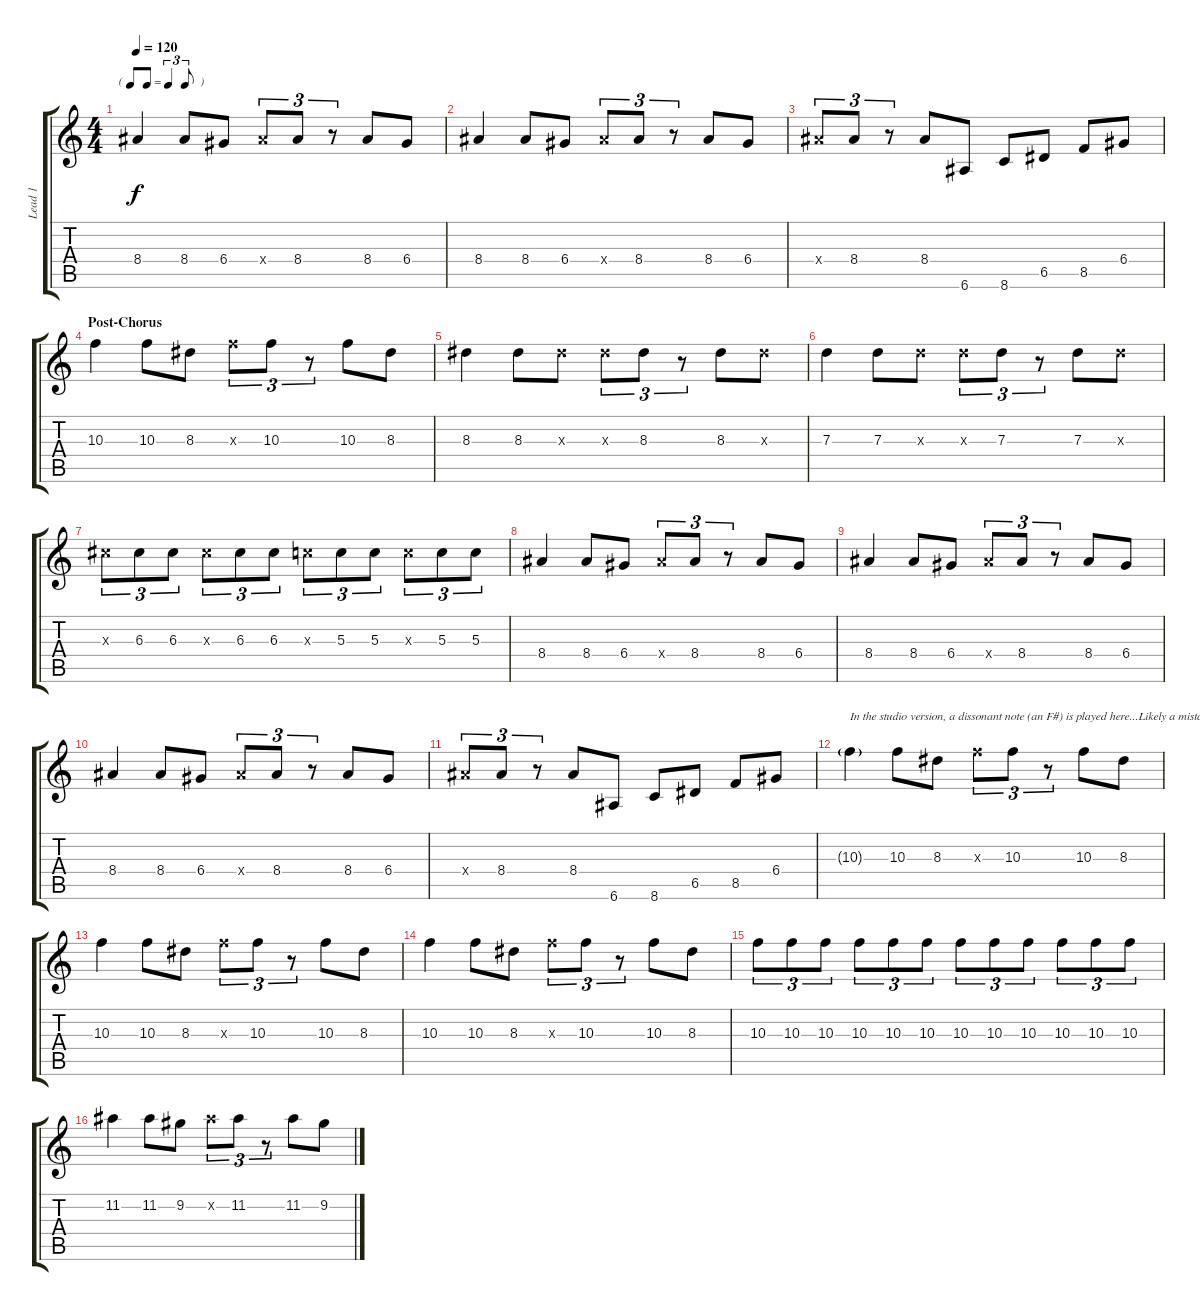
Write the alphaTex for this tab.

\track ("Lead 1" "Lead 1") {instrument distortionguitar}
\staff {score tabs}
\tuning (E4 B3 G3 D3 A2 E2) {hide}
\ts (4 4)
\tf triplet8th
\tempo 120
\clef g2
\ks c
8.4.4{dy f} 8.4.8 6.4.8 8.4{x}.8{tu (3 2)} 8.4.8{tu (3 2)} r.8{tu (3 2)} 8.4.8 6.4.8 |
8.4.4 8.4.8 6.4.8 8.4{x}.8{tu (3 2)} 8.4.8{tu (3 2)} r.8{tu (3 2)} 8.4.8 6.4.8 |
8.4{x}.8{tu (3 2)} 8.4.8{tu (3 2)} r.8{tu (3 2)} 8.4.8 6.6.8 8.6.8 6.5.8 8.5.8 6.4.8 |
\section ("" "Post-Chorus")
10.3.4 10.3.8 8.3.8 10.3{x}.8{tu (3 2)} 10.3.8{tu (3 2)} r.8{tu (3 2)} 10.3.8 8.3.8 |
8.3.4 8.3.8 8.3{x}.8 8.3{x}.8{tu (3 2)} 8.3.8{tu (3 2)} r.8{tu (3 2)} 8.3.8 8.3{x}.8 |
7.3.4 7.3.8 7.3{x}.8 7.3{x}.8{tu (3 2)} 7.3.8{tu (3 2)} r.8{tu (3 2)} 7.3.8 7.3{x}.8 |
6.3{x}.8{tu (3 2)} 6.3.8{tu (3 2)} 6.3.8{tu (3 2)} 6.3{x}.8{tu (3 2)} 6.3.8{tu (3 2)} 6.3.8{tu (3 2)} 5.3{x}.8{tu (3 2)} 5.3.8{tu (3 2)} 5.3.8{tu (3 2)} 5.3{x}.8{tu (3 2)} 5.3.8{tu (3 2)} 5.3.8{tu (3 2)} |
8.4.4 8.4.8 6.4.8 8.4{x}.8{tu (3 2)} 8.4.8{tu (3 2)} r.8{tu (3 2)} 8.4.8 6.4.8 |
8.4.4 8.4.8 6.4.8 8.4{x}.8{tu (3 2)} 8.4.8{tu (3 2)} r.8{tu (3 2)} 8.4.8 6.4.8 |
8.4.4 8.4.8 6.4.8 8.4{x}.8{tu (3 2)} 8.4.8{tu (3 2)} r.8{tu (3 2)} 8.4.8 6.4.8 |
8.4{x}.8{tu (3 2)} 8.4.8{tu (3 2)} r.8{tu (3 2)} 8.4.8 6.6.8 8.6.8 6.5.8 8.5.8 6.4.8 |
10.3{g}.4{txt "In the studio version, a dissonant note (an F#) is played here...Likely a mistake"} 10.3.8 8.3.8 10.3{x}.8{tu (3 2)} 10.3.8{tu (3 2)} r.8{tu (3 2)} 10.3.8 8.3.8 |
10.3.4 10.3.8 8.3.8 10.3{x}.8{tu (3 2)} 10.3.8{tu (3 2)} r.8{tu (3 2)} 10.3.8 8.3.8 |
10.3.4 10.3.8 8.3.8 10.3{x}.8{tu (3 2)} 10.3.8{tu (3 2)} r.8{tu (3 2)} 10.3.8 8.3.8 |
10.3.8{tu (3 2)} 10.3.8{tu (3 2)} 10.3.8{tu (3 2)} 10.3.8{tu (3 2)} 10.3.8{tu (3 2)} 10.3.8{tu (3 2)} 10.3.8{tu (3 2)} 10.3.8{tu (3 2)} 10.3.8{tu (3 2)} 10.3.8{tu (3 2)} 10.3.8{tu (3 2)} 10.3.8{tu (3 2)} |
11.2.4 11.2.8 9.2.8 11.2{x}.8{tu (3 2)} 11.2.8{tu (3 2)} r.8{tu (3 2)} 11.2.8 9.2.8
